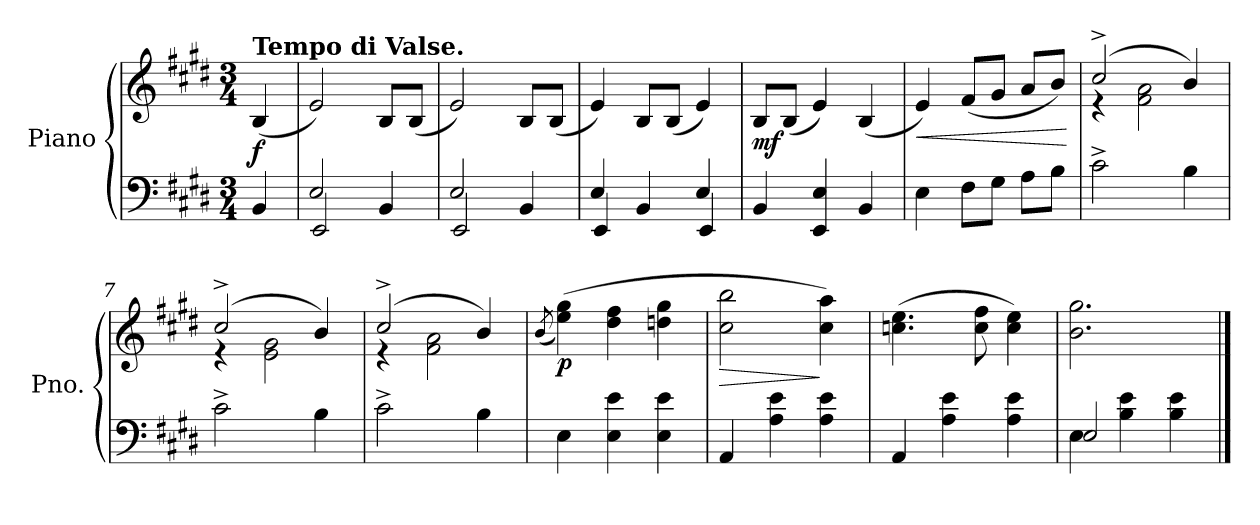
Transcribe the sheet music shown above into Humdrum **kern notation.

**kern	**kern	**dynam
*part1	*part1	*part1
*staff2	*staff1	*staff1/2
*I"Piano	*	*
*I'Pno.	*	*
*clefF4	*clefG2	*
*k[f#c#g#d#]	*k[f#c#g#d#]	*
*M3/4	*M3/4	*
=	=	=
!	!LO:TX:a:B:t=Tempo di Valse.	!
!	!	!LO:DY:b
4BB/	(4B/	f
=1	=1	=1
*^	*	*
2E/	2EE/	2e/)	.
4BB/	4ryy	8B/L	.
.	.	(8B/J	.
=2	=2	=2	=2
2E/	2EE/	2e/)	.
4BB/	4ryy	8B/L	.
.	.	(8B/J	.
=3	=3	=3	=3
4E/	4EE/	4e/)	.
4BB/	4ryy	8B/L	.
.	.	(8B/J	.
4E/	4EE/	4e/)	.
=4	=4	=4	=4
!	!	!	!LO:DY:b
*v	*v	*	*
4BB/	8B/L	mf
.	(8B/J	.
4EE/ 4E/	4e/)	.
4BB/	(4B/	.
=5	=5	=5
!	!	!LO:HP:b
4E\	4e/)	<
8F#\L	(8f#/L	.
8G#\J	8g#/J	.
8A\L	8a/L	.
8B\J	8b/J)	.
.	.	[
=6	=6	=6
*	*^	*
2c#^\	(2cc#^/	4r	.
.	.	2f#\ 2a\	.
4B\	4b/)	.	.
!!LO:LB:g=z	!!
=7	=7	=7	=7
2c#^\	(2cc#^/	4r	.
.	.	2e\ 2g#\	.
4B\	4b/)	.	.
=8	=8	=8	=8
2c#^\	(2cc#^/	4r	.
.	.	2f#\ 2a\	.
4B\	4b/)	.	.
*	*v	*v	*
=9	=9	=9
.	(8qb/	.
!	!	!LO:DY:b
4E\	(4ee\ 4gg#\)	p
4E\ 4e\	4dd#\ 4ff#\	.
4E\ 4e\	4ddn\ 4gg#\	.
=10	=10	=10
!	!	!LO:HP:b
4AA/	2cc#\ 2bb\	>
4A\ 4e\	.	.
4A\ 4e\	4cc#\ 4aa\)	]
=11	=11	=11
4AA/	(4.ccn\ 4.ee\	.
4A\ 4e\	.	.
.	8cc\ 8ff#\	.
4A\ 4e\	4cc\ 4ee\)	.
=12	=12	=12
*^	*	*
4E\	2E/	2.b\ 2.gg#\	.
4B\ 4e\	.	.	.
4B\ 4e\	4ryy	.	.
*v	*v	*	*
==	==	==
*-	*-	*-
